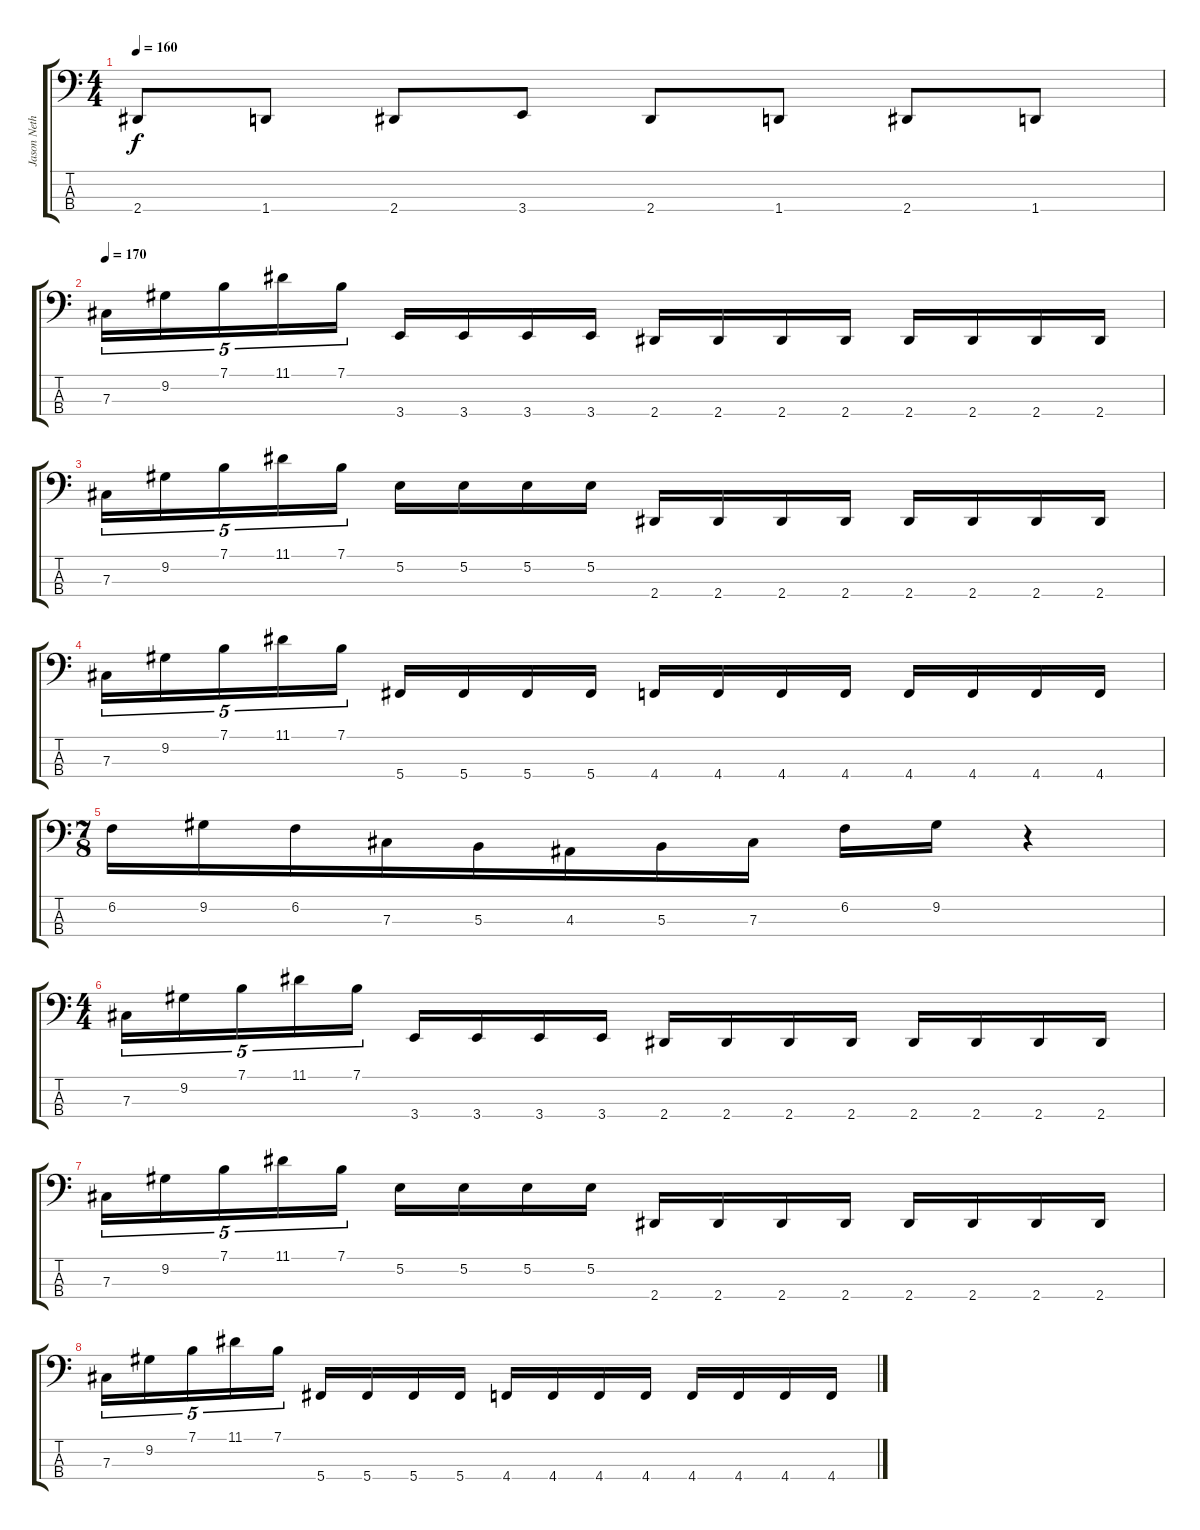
\track ("Jason Netherton" "Jason Neth") {instrument electricbasspick}
\staff {score tabs}
\tuning (E2 B1 Gb1 Db1) {hide}
\ts (4 4)
\tempo 160
\clef f4
\ks c
2.4.8{dy f} 1.4.8 2.4.8 3.4.8 2.4.8 1.4.8 2.4.8 1.4.8 |
\tempo 170
7.3.16{tu (5 4)} 9.2.16{tu (5 4)} 7.1.16{tu (5 4)} 11.1.16{tu (5 4)} 7.1.16{tu (5 4)} 3.4.16 3.4.16 3.4.16 3.4.16 2.4.16 2.4.16 2.4.16 2.4.16 2.4.16 2.4.16 2.4.16 2.4.16 |
7.3.16{tu (5 4)} 9.2.16{tu (5 4)} 7.1.16{tu (5 4)} 11.1.16{tu (5 4)} 7.1.16{tu (5 4)} 5.2.16 5.2.16 5.2.16 5.2.16 2.4.16 2.4.16 2.4.16 2.4.16 2.4.16 2.4.16 2.4.16 2.4.16 |
7.3.16{tu (5 4)} 9.2.16{tu (5 4)} 7.1.16{tu (5 4)} 11.1.16{tu (5 4)} 7.1.16{tu (5 4)} 5.4.16 5.4.16 5.4.16 5.4.16 4.4.16 4.4.16 4.4.16 4.4.16 4.4.16 4.4.16 4.4.16 4.4.16 |
\ts (7 8)
6.2.16 9.2.16 6.2.16 7.3.16 5.3.16 4.3.16 5.3.16 7.3.16 6.2.16 9.2.16 r.4 |
\ts (4 4)
7.3.16{tu (5 4)} 9.2.16{tu (5 4)} 7.1.16{tu (5 4)} 11.1.16{tu (5 4)} 7.1.16{tu (5 4)} 3.4.16 3.4.16 3.4.16 3.4.16 2.4.16 2.4.16 2.4.16 2.4.16 2.4.16 2.4.16 2.4.16 2.4.16 |
7.3.16{tu (5 4)} 9.2.16{tu (5 4)} 7.1.16{tu (5 4)} 11.1.16{tu (5 4)} 7.1.16{tu (5 4)} 5.2.16 5.2.16 5.2.16 5.2.16 2.4.16 2.4.16 2.4.16 2.4.16 2.4.16 2.4.16 2.4.16 2.4.16 |
7.3.16{tu (5 4)} 9.2.16{tu (5 4)} 7.1.16{tu (5 4)} 11.1.16{tu (5 4)} 7.1.16{tu (5 4)} 5.4.16 5.4.16 5.4.16 5.4.16 4.4.16 4.4.16 4.4.16 4.4.16 4.4.16 4.4.16 4.4.16 4.4.16
